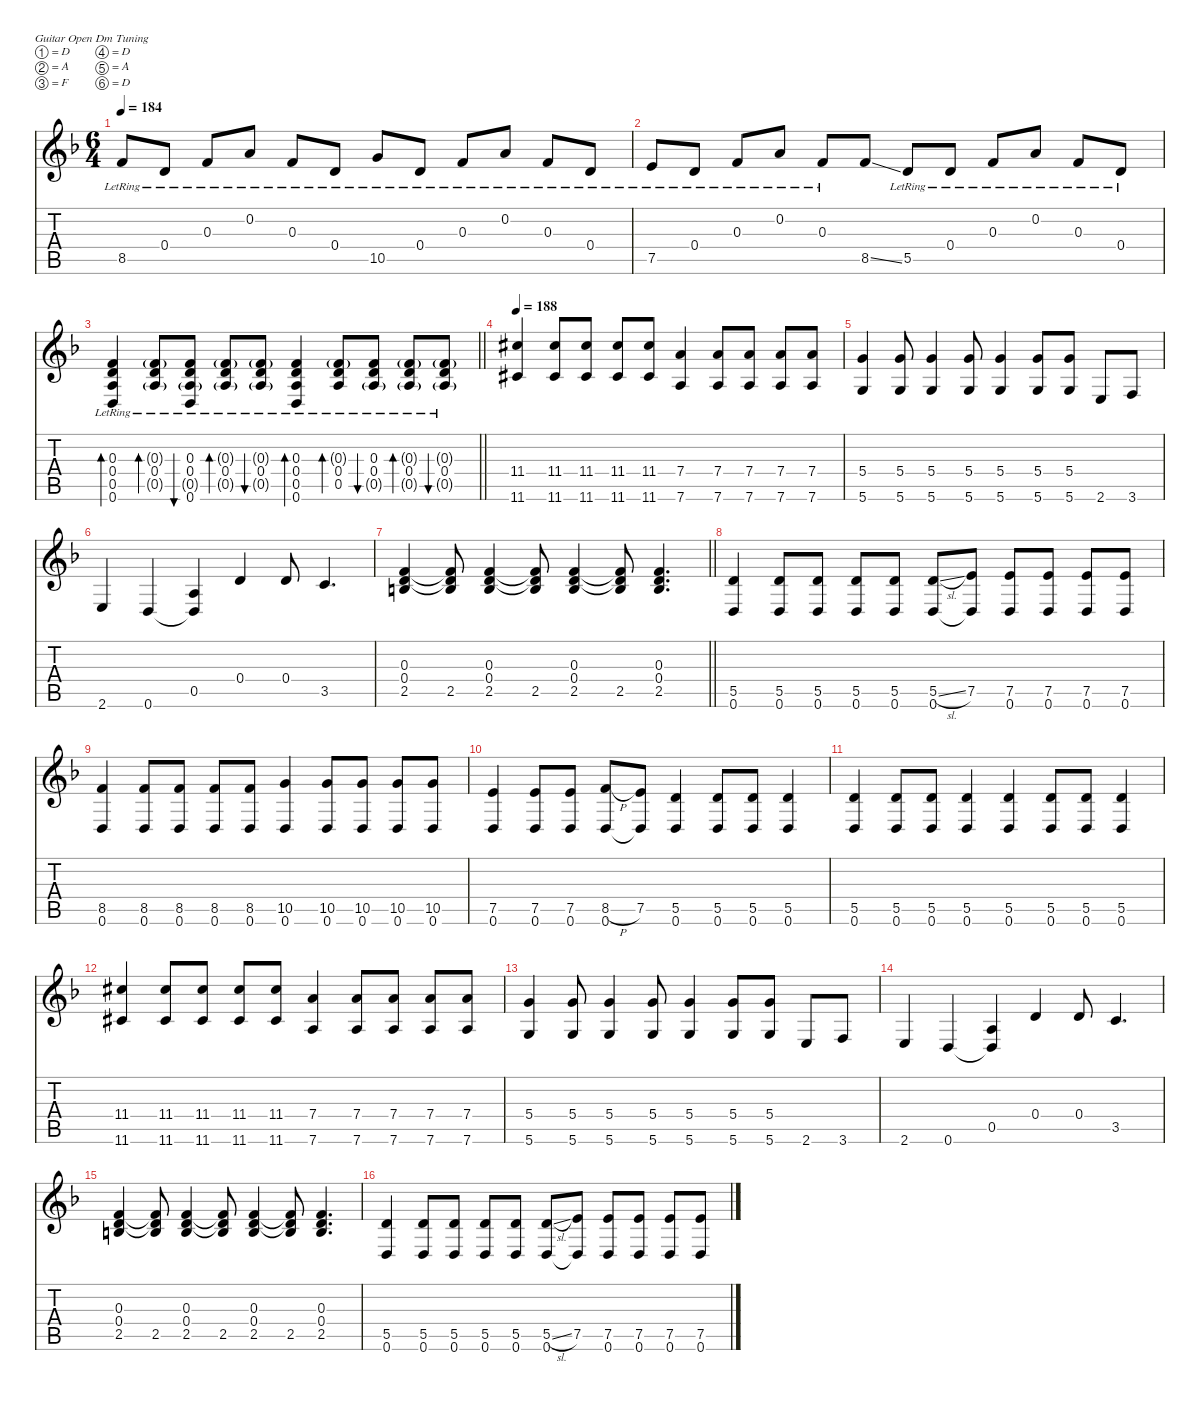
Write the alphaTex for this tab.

\defaultSystemsLayout 4
\hideDynamics
\bracketExtendMode nobrackets
\singleTrackTrackNamePolicy hidden
\multiTrackTrackNamePolicy hidden
\firstSystemTrackNameMode fullname
\firstSystemTrackNameOrientation horizontal
\otherSystemsTrackNameOrientation horizontal
\track ("Mikael Akerfeldt" "dist.guit.") {defaultSystemsLayout 4 mute instrument distortionguitar}
\staff {score tabs}
\tuning (D4 A3 F3 D3 A2 D2)
\ts (6 4)
\tempo 184
\clef g2
\ks dminor
8.5{lr acc forcenatural}.8{dy mf beam Up} 0.4{lr acc forcenatural}.8{beam Up} 0.3{lr acc forcenatural}.8{beam Up} 0.2{lr acc forcenatural}.8{beam Up} 0.3{lr acc forcenatural}.8{beam Up} 0.4{lr acc forcenatural}.8{beam Up} 10.5{lr acc forcenatural}.8{beam Up} 0.4{lr acc forcenatural}.8{beam Up} 0.3{lr acc forcenatural}.8{beam Up} 0.2{lr acc forcenatural}.8{beam Up} 0.3{lr acc forcenatural}.8{beam Up} 0.4{lr acc forcenatural}.8{beam Up} |
7.5{lr acc forcenatural}.8{beam Up} 0.4{lr acc forcenatural}.8{beam Up} 0.3{lr acc forcenatural}.8{beam Up} 0.2{lr acc forcenatural}.8{beam Up} 0.3{lr acc forcenatural}.8{beam Up} 8.5{ss acc forcenatural}.8{beam Up} 5.5{lr acc forcenatural}.8{beam Up} 0.4{lr acc forcenatural}.8{beam Up} 0.3{lr acc forcenatural}.8{beam Up} 0.2{lr acc forcenatural}.8{beam Up} 0.3{lr acc forcenatural}.8{beam Up} 0.4{lr acc forcenatural}.8{beam Up} |
\barLineRight lightlight
(0.3{lr acc forcenatural} 0.4{lr acc forcenatural} 0.5{lr acc forcenatural} 0.6{lr acc forcenatural}).4{bd 120 beam Up} (0.3{g lr acc forcenatural} 0.4{lr acc forcenatural} 0.5{g lr acc forcenatural}).8{bd 120 beam Up} (0.3{lr acc forcenatural} 0.4{lr acc forcenatural} 0.5{g lr acc forcenatural} 0.6{lr acc forcenatural}).8{bu 120 beam Up} (0.3{g lr acc forcenatural} 0.4{lr acc forcenatural} 0.5{g lr acc forcenatural}).8{bd 120 beam Up} (0.3{g lr acc forcenatural} 0.4{lr acc forcenatural} 0.5{g lr acc forcenatural}).8{bu 120 beam Up} (0.3{lr acc forcenatural} 0.4{lr acc forcenatural} 0.5{lr acc forcenatural} 0.6{lr acc forcenatural}).4{bd 120 beam Up} (0.3{g lr acc forcenatural} 0.4{lr acc forcenatural} 0.5{lr acc forcenatural}).8{bd 120 beam Up} (0.3{lr acc forcenatural} 0.4{lr acc forcenatural} 0.5{g lr acc forcenatural}).8{bu 120 beam Up} (0.3{g lr acc forcenatural} 0.4{lr acc forcenatural} 0.5{g lr acc forcenatural}).8{bd 120 beam Up} (0.3{g lr acc forcenatural} 0.4{lr acc forcenatural} 0.5{g lr acc forcenatural}).8{bu 120 beam Up} |
\tempo 188
(11.4{acc #} 11.6{acc #}).4{dy f instrument distortionguitar beam Up} (11.4{acc #} 11.6{acc #}).8{beam Up} (11.4{acc #} 11.6{acc #}).8{beam Up} (11.4{acc #} 11.6{acc #}).8{beam Up} (11.4{acc #} 11.6{acc #}).8{beam Up} (7.4{acc forcenatural} 7.6{acc forcenatural}).4{beam Up} (7.4{acc forcenatural} 7.6{acc forcenatural}).8{beam Up} (7.4{acc forcenatural} 7.6{acc forcenatural}).8{beam Up} (7.4{acc forcenatural} 7.6{acc forcenatural}).8{beam Up} (7.4{acc forcenatural} 7.6{acc forcenatural}).8{beam Up} |
(5.4{acc forcenatural} 5.6{acc forcenatural}).4{beam Up} (5.4{acc forcenatural} 5.6{acc forcenatural}).8{beam Up} (5.4{acc forcenatural} 5.6{acc forcenatural}).4{beam Up} (5.4{acc forcenatural} 5.6{acc forcenatural}).8{beam Up} (5.4{acc forcenatural} 5.6{acc forcenatural}).4{beam Up} (5.4{acc forcenatural} 5.6{acc forcenatural}).8{beam Up} (5.4{acc forcenatural} 5.6{acc forcenatural}).8{beam Up} 2.6{acc forcenatural}.8{beam Up} 3.6{acc forcenatural}.8{beam Up} |
2.6{acc forcenatural}.4{beam Up} 0.6{acc forcenatural}.4{beam Up} (0.5{acc forcenatural} 0.6{t acc forcenatural}).4{beam Up} 0.4{acc forcenatural}.4{beam Up} 0.4{acc forcenatural}.8{beam Up} 3.5{acc forcenatural}.4{d beam Up} |
\barLineRight lightlight
(0.3{acc forcenatural} 0.4{acc forcenatural} 2.5{acc forcenatural}).4{beam Up} (0.3{t acc forcenatural} 0.4{t acc forcenatural} 2.5{acc forcenatural}).8{beam Up} (0.3{acc forcenatural} 0.4{acc forcenatural} 2.5{acc forcenatural}).4{beam Up} (0.3{t acc forcenatural} 0.4{t acc forcenatural} 2.5{acc forcenatural}).8{beam Up} (0.3{acc forcenatural} 0.4{acc forcenatural} 2.5{acc forcenatural}).4{beam Up} (0.3{t acc forcenatural} 0.4{t acc forcenatural} 2.5{acc forcenatural}).8{beam Up} (0.3{acc forcenatural} 0.4{acc forcenatural} 2.5{acc forcenatural}).4{d beam Up} |
(5.5{acc forcenatural} 0.6{acc forcenatural}).4{beam Up} (5.5{acc forcenatural} 0.6{acc forcenatural}).8{beam Up} (5.5{acc forcenatural} 0.6{acc forcenatural}).8{beam Up} (5.5{acc forcenatural} 0.6{acc forcenatural}).8{beam Up} (5.5{acc forcenatural} 0.6{acc forcenatural}).8{beam Up} (5.5{sl acc forcenatural} 0.6{acc forcenatural}).8{beam Up} (7.5{acc forcenatural} 0.6{t acc forcenatural}).8{beam Up} (7.5{acc forcenatural} 0.6{acc forcenatural}).8{beam Up} (7.5{acc forcenatural} 0.6{acc forcenatural}).8{beam Up} (7.5{acc forcenatural} 0.6{acc forcenatural}).8{beam Up} (7.5{acc forcenatural} 0.6{acc forcenatural}).8{beam Up} |
(8.5{acc forcenatural} 0.6{acc forcenatural}).4{beam Up} (8.5{acc forcenatural} 0.6{acc forcenatural}).8{beam Up} (8.5{acc forcenatural} 0.6{acc forcenatural}).8{beam Up} (8.5{acc forcenatural} 0.6{acc forcenatural}).8{beam Up} (8.5{acc forcenatural} 0.6{acc forcenatural}).8{beam Up} (10.5{acc forcenatural} 0.6{acc forcenatural}).4{beam Up} (10.5{acc forcenatural} 0.6{acc forcenatural}).8{beam Up} (10.5{acc forcenatural} 0.6{acc forcenatural}).8{beam Up} (10.5{acc forcenatural} 0.6{acc forcenatural}).8{beam Up} (10.5{acc forcenatural} 0.6{acc forcenatural}).8{beam Up} |
(7.5{acc forcenatural} 0.6{acc forcenatural}).4{beam Up} (7.5{acc forcenatural} 0.6{acc forcenatural}).8{beam Up} (7.5{acc forcenatural} 0.6{acc forcenatural}).8{beam Up} (8.5{h acc forcenatural} 0.6{acc forcenatural}).8{beam Up} (7.5{acc forcenatural} 0.6{t acc forcenatural}).8{beam Up} (5.5{acc forcenatural} 0.6{acc forcenatural}).4{beam Up} (5.5{acc forcenatural} 0.6{acc forcenatural}).8{beam Up} (5.5{acc forcenatural} 0.6{acc forcenatural}).8{beam Up} (5.5{acc forcenatural} 0.6{acc forcenatural}).4{beam Up} |
(5.5{acc forcenatural} 0.6{acc forcenatural}).4{beam Up} (5.5{acc forcenatural} 0.6{acc forcenatural}).8{beam Up} (5.5{acc forcenatural} 0.6{acc forcenatural}).8{beam Up} (5.5{acc forcenatural} 0.6{acc forcenatural}).4{beam Up} (5.5{acc forcenatural} 0.6{acc forcenatural}).4{beam Up} (5.5{acc forcenatural} 0.6{acc forcenatural}).8{beam Up} (5.5{acc forcenatural} 0.6{acc forcenatural}).8{beam Up} (5.5{acc forcenatural} 0.6{acc forcenatural}).4{beam Up} |
(11.4{acc #} 11.6{acc #}).4{beam Up} (11.4{acc #} 11.6{acc #}).8{beam Up} (11.4{acc #} 11.6{acc #}).8{beam Up} (11.4{acc #} 11.6{acc #}).8{beam Up} (11.4{acc #} 11.6{acc #}).8{beam Up} (7.4{acc forcenatural} 7.6{acc forcenatural}).4{beam Up} (7.4{acc forcenatural} 7.6{acc forcenatural}).8{beam Up} (7.4{acc forcenatural} 7.6{acc forcenatural}).8{beam Up} (7.4{acc forcenatural} 7.6{acc forcenatural}).8{beam Up} (7.4{acc forcenatural} 7.6{acc forcenatural}).8{beam Up} |
(5.4{acc forcenatural} 5.6{acc forcenatural}).4{beam Up} (5.4{acc forcenatural} 5.6{acc forcenatural}).8{beam Up} (5.4{acc forcenatural} 5.6{acc forcenatural}).4{beam Up} (5.4{acc forcenatural} 5.6{acc forcenatural}).8{beam Up} (5.4{acc forcenatural} 5.6{acc forcenatural}).4{beam Up} (5.4{acc forcenatural} 5.6{acc forcenatural}).8{beam Up} (5.4{acc forcenatural} 5.6{acc forcenatural}).8{beam Up} 2.6{acc forcenatural}.8{beam Up} 3.6{acc forcenatural}.8{beam Up} |
2.6{acc forcenatural}.4{beam Up} 0.6{acc forcenatural}.4{beam Up} (0.5{acc forcenatural} 0.6{t acc forcenatural}).4{beam Up} 0.4{acc forcenatural}.4{beam Up} 0.4{acc forcenatural}.8{beam Up} 3.5{acc forcenatural}.4{d beam Up} |
(0.3{acc forcenatural} 0.4{acc forcenatural} 2.5{acc forcenatural}).4{beam Up} (0.3{t acc forcenatural} 0.4{t acc forcenatural} 2.5{acc forcenatural}).8{beam Up} (0.3{acc forcenatural} 0.4{acc forcenatural} 2.5{acc forcenatural}).4{beam Up} (0.3{t acc forcenatural} 0.4{t acc forcenatural} 2.5{acc forcenatural}).8{beam Up} (0.3{acc forcenatural} 0.4{acc forcenatural} 2.5{acc forcenatural}).4{beam Up} (0.3{t acc forcenatural} 0.4{t acc forcenatural} 2.5{acc forcenatural}).8{beam Up} (0.3{acc forcenatural} 0.4{acc forcenatural} 2.5{acc forcenatural}).4{d beam Up} |
(5.5{acc forcenatural} 0.6{acc forcenatural}).4{beam Up} (5.5{acc forcenatural} 0.6{acc forcenatural}).8{beam Up} (5.5{acc forcenatural} 0.6{acc forcenatural}).8{beam Up} (5.5{acc forcenatural} 0.6{acc forcenatural}).8{beam Up} (5.5{acc forcenatural} 0.6{acc forcenatural}).8{beam Up} (5.5{sl acc forcenatural} 0.6{acc forcenatural}).8{beam Up} (7.5{acc forcenatural} 0.6{t acc forcenatural}).8{beam Up} (7.5{acc forcenatural} 0.6{acc forcenatural}).8{beam Up} (7.5{acc forcenatural} 0.6{acc forcenatural}).8{beam Up} (7.5{acc forcenatural} 0.6{acc forcenatural}).8{beam Up} (7.5{acc forcenatural} 0.6{acc forcenatural}).8{beam Up}
